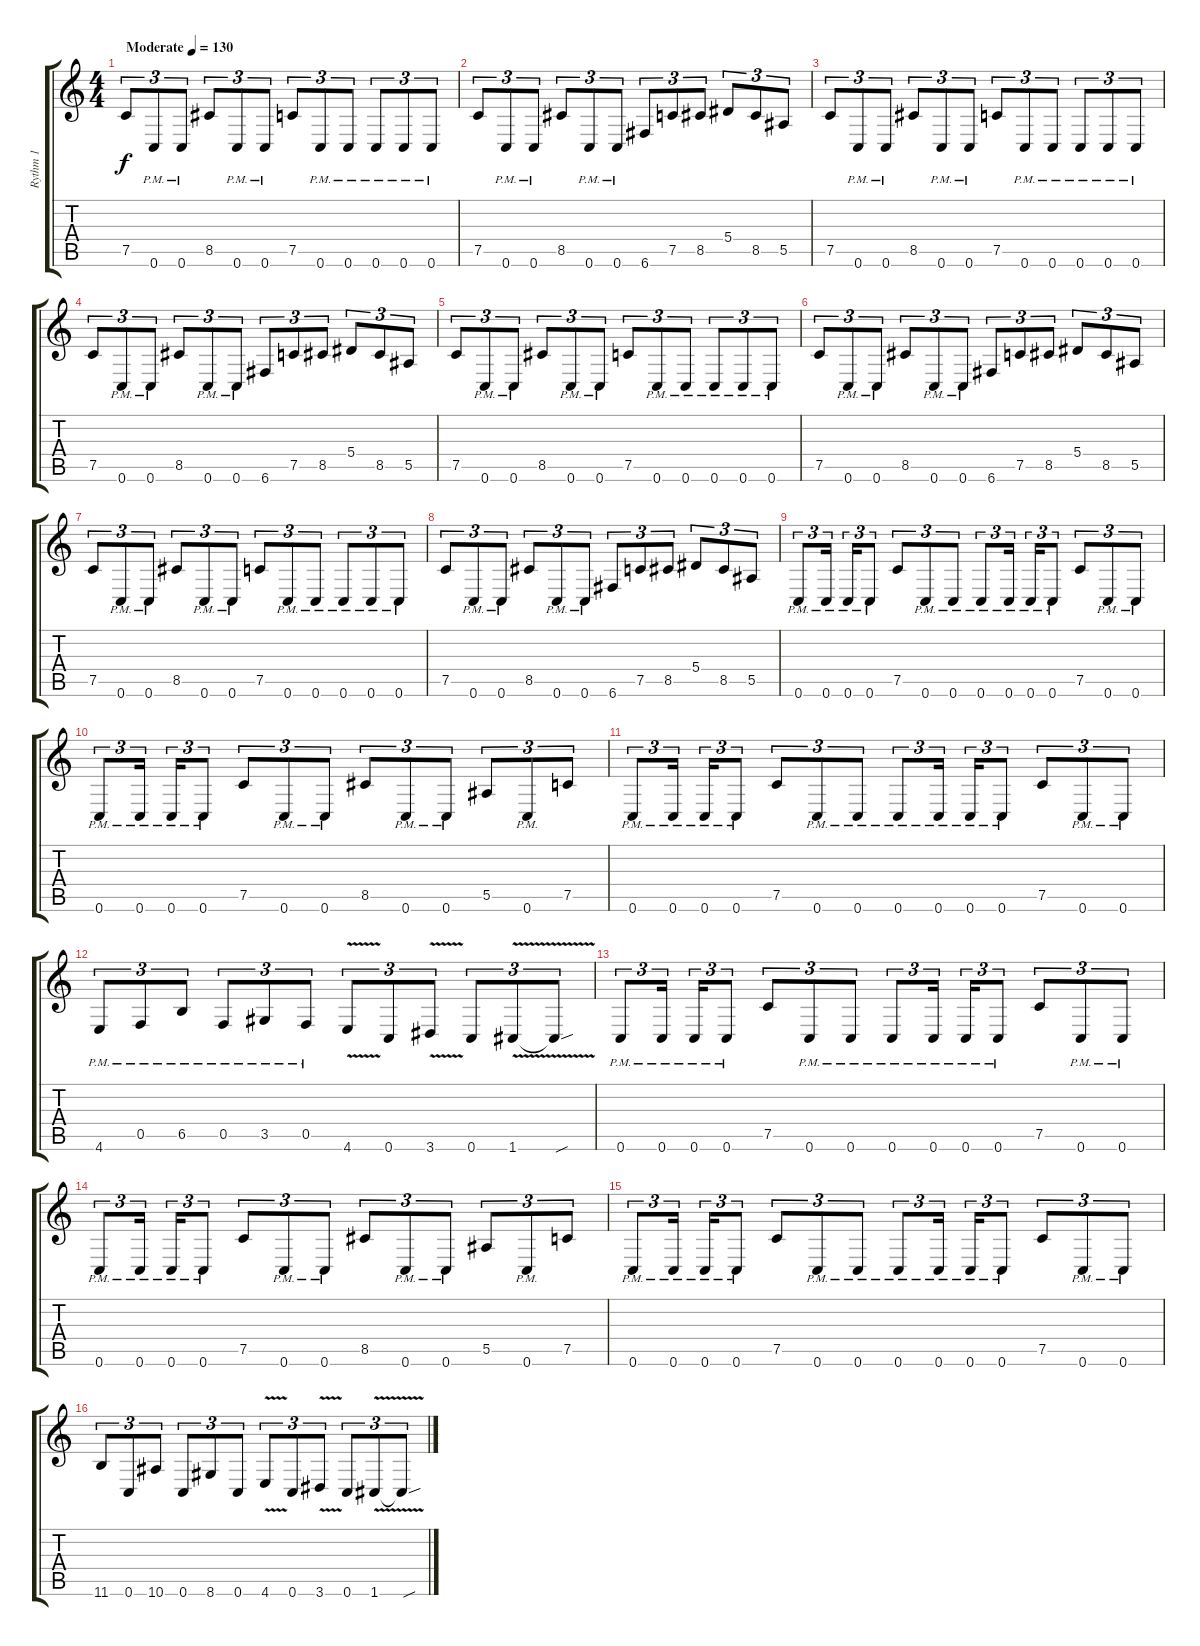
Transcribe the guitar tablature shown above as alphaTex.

\track ("Rythm 1" "Rythm 1") {instrument distortionguitar}
\staff {score tabs}
\tuning (C4 G3 Eb3 Bb2 F2 C2) {hide}
\ts (4 4)
\tempo (130 "Moderate")
\clef g2
\ks c
7.5.8{tu (3 2) dy f instrument distortionguitar} 0.6{pm}.8{tu (3 2)} 0.6{pm}.8{tu (3 2)} 8.5.8{tu (3 2)} 0.6{pm}.8{tu (3 2)} 0.6{pm}.8{tu (3 2)} 7.5.8{tu (3 2)} 0.6{pm}.8{tu (3 2)} 0.6{pm}.8{tu (3 2)} 0.6{pm}.8{tu (3 2)} 0.6{pm}.8{tu (3 2)} 0.6{pm}.8{tu (3 2)} |
7.5.8{tu (3 2)} 0.6{pm}.8{tu (3 2)} 0.6{pm}.8{tu (3 2)} 8.5.8{tu (3 2)} 0.6{pm}.8{tu (3 2)} 0.6{pm}.8{tu (3 2)} 6.6.8{tu (3 2)} 7.5.8{tu (3 2)} 8.5.8{tu (3 2)} 5.4.8{tu (3 2)} 8.5.8{tu (3 2)} 5.5.8{tu (3 2)} |
7.5.8{tu (3 2)} 0.6{pm}.8{tu (3 2)} 0.6{pm}.8{tu (3 2)} 8.5.8{tu (3 2)} 0.6{pm}.8{tu (3 2)} 0.6{pm}.8{tu (3 2)} 7.5.8{tu (3 2)} 0.6{pm}.8{tu (3 2)} 0.6{pm}.8{tu (3 2)} 0.6{pm}.8{tu (3 2)} 0.6{pm}.8{tu (3 2)} 0.6{pm}.8{tu (3 2)} |
7.5.8{tu (3 2)} 0.6{pm}.8{tu (3 2)} 0.6{pm}.8{tu (3 2)} 8.5.8{tu (3 2)} 0.6{pm}.8{tu (3 2)} 0.6{pm}.8{tu (3 2)} 6.6.8{tu (3 2)} 7.5.8{tu (3 2)} 8.5.8{tu (3 2)} 5.4.8{tu (3 2)} 8.5.8{tu (3 2)} 5.5.8{tu (3 2)} |
7.5.8{tu (3 2)} 0.6{pm}.8{tu (3 2)} 0.6{pm}.8{tu (3 2)} 8.5.8{tu (3 2)} 0.6{pm}.8{tu (3 2)} 0.6{pm}.8{tu (3 2)} 7.5.8{tu (3 2)} 0.6{pm}.8{tu (3 2)} 0.6{pm}.8{tu (3 2)} 0.6{pm}.8{tu (3 2)} 0.6{pm}.8{tu (3 2)} 0.6{pm}.8{tu (3 2)} |
7.5.8{tu (3 2)} 0.6{pm}.8{tu (3 2)} 0.6{pm}.8{tu (3 2)} 8.5.8{tu (3 2)} 0.6{pm}.8{tu (3 2)} 0.6{pm}.8{tu (3 2)} 6.6.8{tu (3 2)} 7.5.8{tu (3 2)} 8.5.8{tu (3 2)} 5.4.8{tu (3 2)} 8.5.8{tu (3 2)} 5.5.8{tu (3 2)} |
7.5.8{tu (3 2)} 0.6{pm}.8{tu (3 2)} 0.6{pm}.8{tu (3 2)} 8.5.8{tu (3 2)} 0.6{pm}.8{tu (3 2)} 0.6{pm}.8{tu (3 2)} 7.5.8{tu (3 2)} 0.6{pm}.8{tu (3 2)} 0.6{pm}.8{tu (3 2)} 0.6{pm}.8{tu (3 2)} 0.6{pm}.8{tu (3 2)} 0.6{pm}.8{tu (3 2)} |
7.5.8{tu (3 2)} 0.6{pm}.8{tu (3 2)} 0.6{pm}.8{tu (3 2)} 8.5.8{tu (3 2)} 0.6{pm}.8{tu (3 2)} 0.6{pm}.8{tu (3 2)} 6.6.8{tu (3 2)} 7.5.8{tu (3 2)} 8.5.8{tu (3 2)} 5.4.8{tu (3 2)} 8.5.8{tu (3 2)} 5.5.8{tu (3 2)} |
0.6{pm}.8{tu (3 2)} 0.6{pm}.16{tu (3 2) beam splitsecondary} 0.6{pm}.16{tu (3 2)} 0.6{pm}.8{tu (3 2)} 7.5.8{tu (3 2)} 0.6{pm}.8{tu (3 2)} 0.6{pm}.8{tu (3 2)} 0.6{pm}.8{tu (3 2)} 0.6{pm}.16{tu (3 2) beam splitsecondary} 0.6{pm}.16{tu (3 2)} 0.6{pm}.8{tu (3 2)} 7.5.8{tu (3 2)} 0.6{pm}.8{tu (3 2)} 0.6{pm}.8{tu (3 2)} |
0.6{pm}.8{tu (3 2)} 0.6{pm}.16{tu (3 2) beam splitsecondary} 0.6{pm}.16{tu (3 2)} 0.6{pm}.8{tu (3 2)} 7.5.8{tu (3 2)} 0.6{pm}.8{tu (3 2)} 0.6{pm}.8{tu (3 2)} 8.5.8{tu (3 2)} 0.6{pm}.8{tu (3 2)} 0.6{pm}.8{tu (3 2)} 5.5.8{tu (3 2)} 0.6{pm}.8{tu (3 2)} 7.5.8{tu (3 2)} |
0.6{pm}.8{tu (3 2)} 0.6{pm}.16{tu (3 2) beam splitsecondary} 0.6{pm}.16{tu (3 2)} 0.6{pm}.8{tu (3 2)} 7.5.8{tu (3 2)} 0.6{pm}.8{tu (3 2)} 0.6{pm}.8{tu (3 2)} 0.6{pm}.8{tu (3 2)} 0.6{pm}.16{tu (3 2) beam splitsecondary} 0.6{pm}.16{tu (3 2)} 0.6{pm}.8{tu (3 2)} 7.5.8{tu (3 2)} 0.6{pm}.8{tu (3 2)} 0.6{pm}.8{tu (3 2)} |
4.6{pm}.8{tu (3 2)} 0.5{pm}.8{tu (3 2)} 6.5{pm}.8{tu (3 2)} 0.5{pm}.8{tu (3 2)} 3.5{pm}.8{tu (3 2)} 0.5{pm}.8{tu (3 2)} 4.6{v}.8{tu (3 2)} 0.6.8{tu (3 2)} 3.6{v}.8{tu (3 2)} 0.6.8{tu (3 2)} 1.6{v}.8{tu (3 2)} 1.6{sou t}.8{tu (3 2)} |
0.6{pm}.8{tu (3 2)} 0.6{pm}.16{tu (3 2) beam splitsecondary} 0.6{pm}.16{tu (3 2)} 0.6{pm}.8{tu (3 2)} 7.5.8{tu (3 2)} 0.6{pm}.8{tu (3 2)} 0.6{pm}.8{tu (3 2)} 0.6{pm}.8{tu (3 2)} 0.6{pm}.16{tu (3 2) beam splitsecondary} 0.6{pm}.16{tu (3 2)} 0.6{pm}.8{tu (3 2)} 7.5.8{tu (3 2)} 0.6{pm}.8{tu (3 2)} 0.6{pm}.8{tu (3 2)} |
0.6{pm}.8{tu (3 2)} 0.6{pm}.16{tu (3 2) beam splitsecondary} 0.6{pm}.16{tu (3 2)} 0.6{pm}.8{tu (3 2)} 7.5.8{tu (3 2)} 0.6{pm}.8{tu (3 2)} 0.6{pm}.8{tu (3 2)} 8.5.8{tu (3 2)} 0.6{pm}.8{tu (3 2)} 0.6{pm}.8{tu (3 2)} 5.5.8{tu (3 2)} 0.6{pm}.8{tu (3 2)} 7.5.8{tu (3 2)} |
0.6{pm}.8{tu (3 2)} 0.6{pm}.16{tu (3 2) beam splitsecondary} 0.6{pm}.16{tu (3 2)} 0.6{pm}.8{tu (3 2)} 7.5.8{tu (3 2)} 0.6{pm}.8{tu (3 2)} 0.6{pm}.8{tu (3 2)} 0.6{pm}.8{tu (3 2)} 0.6{pm}.16{tu (3 2) beam splitsecondary} 0.6{pm}.16{tu (3 2)} 0.6{pm}.8{tu (3 2)} 7.5.8{tu (3 2)} 0.6{pm}.8{tu (3 2)} 0.6{pm}.8{tu (3 2)} |
11.6.8{tu (3 2)} 0.6.8{tu (3 2)} 10.6.8{tu (3 2)} 0.6.8{tu (3 2)} 8.6.8{tu (3 2)} 0.6.8{tu (3 2)} 4.6{v}.8{tu (3 2)} 0.6.8{tu (3 2)} 3.6{v}.8{tu (3 2)} 0.6.8{tu (3 2)} 1.6{v}.8{tu (3 2)} 1.6{sou t}.8{tu (3 2)}
